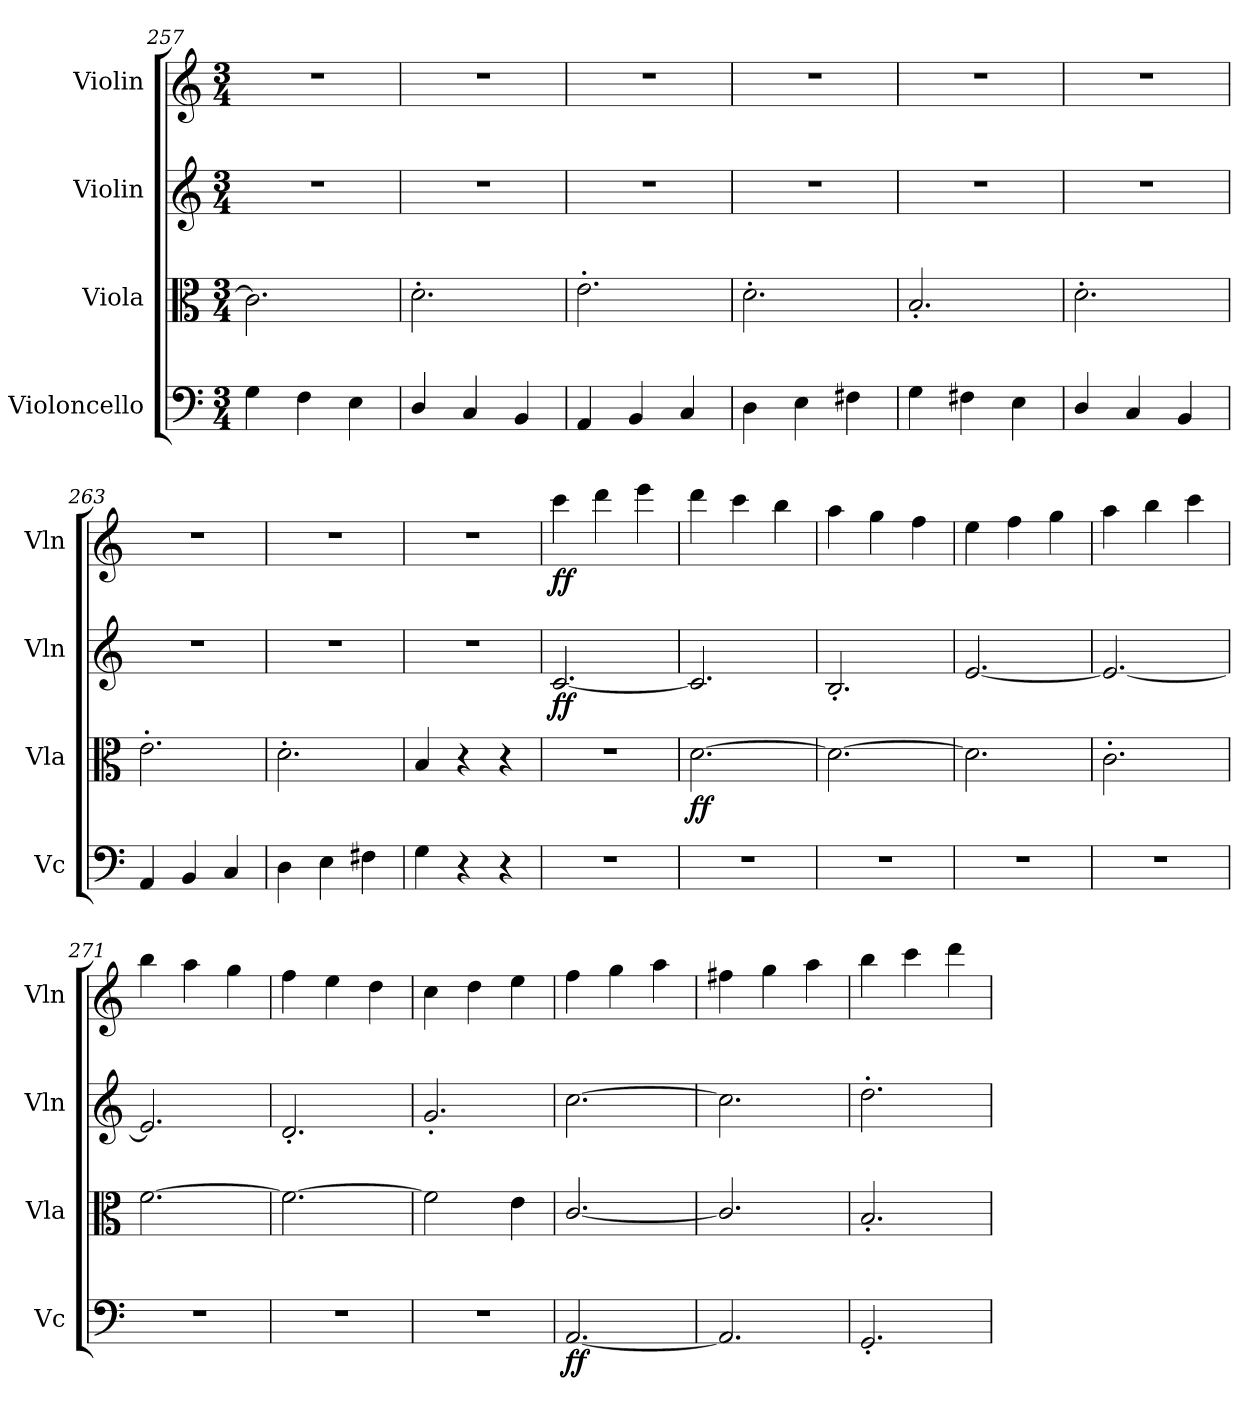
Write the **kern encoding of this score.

**kern	**dynam	**kern	**dynam	**kern	**dynam	**kern	**dynam
*part4	*part4	*part3	*part3	*part2	*part2	*part1	*part1
*staff4	*staff4	*staff3	*staff3	*staff2	*staff2	*staff1	*staff1
*I"Violoncello	*	*I"Viola	*	*I"Violin	*	*I"Violin	*
*I'Vc	*	*I'Vla	*	*I'Vln	*	*I'Vln	*
*clefF4	*	*clefC3	*	*clefG2	*	*clefG2	*
*k[]	*	*k[]	*	*k[]	*	*k[]	*
*M3/4	*	*M3/4	*	*M3/4	*	*M3/4	*
=257	=257	=257	=257	=257	=257	=257	=257
4G\	.	2.c\]	.	2.r	.	2.r	.
4F\	.	.	.	.	.	.	.
4E\	.	.	.	.	.	.	.
=258	=258	=258	=258	=258	=258	=258	=258
4D/	.	2.d'\	.	2.r	.	2.r	.
4C/	.	.	.	.	.	.	.
4BB/	.	.	.	.	.	.	.
=259	=259	=259	=259	=259	=259	=259	=259
4AA/	.	2.e'\	.	2.r	.	2.r	.
4BB/	.	.	.	.	.	.	.
4C/	.	.	.	.	.	.	.
=260	=260	=260	=260	=260	=260	=260	=260
4D\	.	2.d'\	.	2.r	.	2.r	.
4E\	.	.	.	.	.	.	.
4F#X\	.	.	.	.	.	.	.
=261	=261	=261	=261	=261	=261	=261	=261
4G\	.	2.B'/	.	2.r	.	2.r	.
4F#X\	.	.	.	.	.	.	.
4E\	.	.	.	.	.	.	.
=262	=262	=262	=262	=262	=262	=262	=262
4D/	.	2.d'\	.	2.r	.	2.r	.
4C/	.	.	.	.	.	.	.
4BB/	.	.	.	.	.	.	.
=263	=263	=263	=263	=263	=263	=263	=263
4AA/	.	2.e'\	.	2.r	.	2.r	.
4BB/	.	.	.	.	.	.	.
4C/	.	.	.	.	.	.	.
=264	=264	=264	=264	=264	=264	=264	=264
4D\	.	2.d'\	.	2.r	.	2.r	.
4E\	.	.	.	.	.	.	.
4F#X\	.	.	.	.	.	.	.
=265	=265	=265	=265	=265	=265	=265	=265
4G\	.	4B/	.	2.r	.	2.r	.
4r	.	4r	.	.	.	.	.
4r	.	4r	.	.	.	.	.
=266	=266	=266	=266	=266	=266	=266	=266
2.r	.	2.r	.	[2.c/	ff	4ccc\	ff
.	.	.	.	.	.	4ddd\	.
.	.	.	.	.	.	4eee\	.
=267	=267	=267	=267	=267	=267	=267	=267
2.r	.	[2.d\	ff	2.c/]	.	4ddd\	.
.	.	.	.	.	.	4ccc\	.
.	.	.	.	.	.	4bb\	.
=268	=268	=268	=268	=268	=268	=268	=268
2.r	.	2.d\_	.	2.B'/	.	4aa\	.
.	.	.	.	.	.	4gg\	.
.	.	.	.	.	.	4ff\	.
=269	=269	=269	=269	=269	=269	=269	=269
2.r	.	2.d\]	.	[2.e/	.	4ee\	.
.	.	.	.	.	.	4ff\	.
.	.	.	.	.	.	4gg\	.
=270	=270	=270	=270	=270	=270	=270	=270
2.r	.	2.c'\	.	2.e/_	.	4aa\	.
.	.	.	.	.	.	4bb\	.
.	.	.	.	.	.	4ccc\	.
=271	=271	=271	=271	=271	=271	=271	=271
2.r	.	[2.f\	.	2.e/]	.	4bb\	.
.	.	.	.	.	.	4aa\	.
.	.	.	.	.	.	4gg\	.
=272	=272	=272	=272	=272	=272	=272	=272
2.r	.	2.f\_	.	2.d'/	.	4ff\	.
.	.	.	.	.	.	4ee\	.
.	.	.	.	.	.	4dd\	.
=273	=273	=273	=273	=273	=273	=273	=273
2.r	.	2f\]	.	2.g'/	.	4cc\	.
.	.	.	.	.	.	4dd\	.
.	.	4e\	.	.	.	4ee\	.
=274	=274	=274	=274	=274	=274	=274	=274
[2.AA/	ff	[2.c/	.	[2.cc\	.	4ff\	.
.	.	.	.	.	.	4gg\	.
.	.	.	.	.	.	4aa\	.
=275	=275	=275	=275	=275	=275	=275	=275
2.AA/]	.	2.c/]	.	2.cc\]	.	4ff#X\	.
.	.	.	.	.	.	4gg\	.
.	.	.	.	.	.	4aa\	.
=276	=276	=276	=276	=276	=276	=276	=276
2.GG'/	.	2.B'/	.	2.dd'\	.	4bb\	.
.	.	.	.	.	.	4ccc\	.
.	.	.	.	.	.	4ddd\	.
=	=	=	=	=	=	=	=
*-	*-	*-	*-	*-	*-	*-	*-
